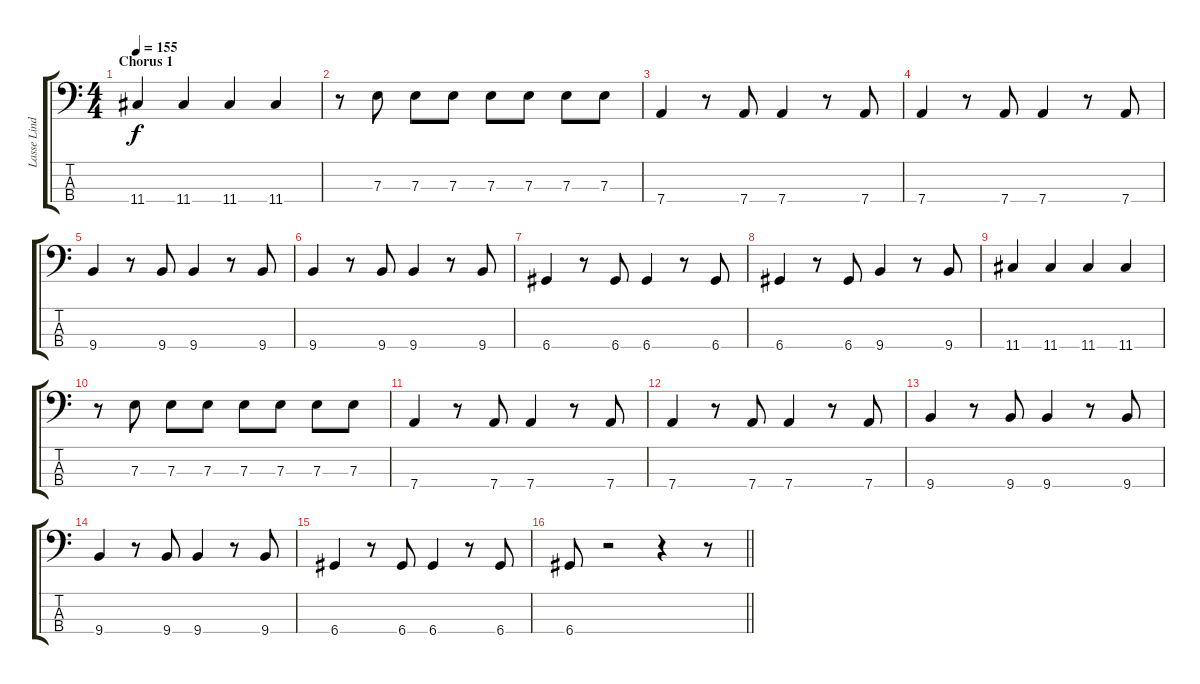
\track ("Lasse Lindfors - Bass" "Lasse Lind") {instrument electricbassfinger}
\staff {score tabs}
\tuning (G2 D2 A1 D1) {hide}
\ts (4 4)
\section ("" "Chorus 1")
\tempo 155
\clef f4
\ks c
11.4.4{dy f} 11.4.4 11.4.4 11.4.4 |
r.8 7.3.8 7.3.8 7.3.8 7.3.8 7.3.8 7.3.8 7.3.8 |
7.4.4 r.8 7.4.8 7.4.4 r.8 7.4.8 |
7.4.4 r.8 7.4.8 7.4.4 r.8 7.4.8 |
9.4.4 r.8 9.4.8 9.4.4 r.8 9.4.8 |
9.4.4 r.8 9.4.8 9.4.4 r.8 9.4.8 |
6.4.4 r.8 6.4.8 6.4.4 r.8 6.4.8 |
6.4.4 r.8 6.4.8 9.4.4 r.8 9.4.8 |
11.4.4 11.4.4 11.4.4 11.4.4 |
r.8 7.3.8 7.3.8 7.3.8 7.3.8 7.3.8 7.3.8 7.3.8 |
7.4.4 r.8 7.4.8 7.4.4 r.8 7.4.8 |
7.4.4 r.8 7.4.8 7.4.4 r.8 7.4.8 |
9.4.4 r.8 9.4.8 9.4.4 r.8 9.4.8 |
9.4.4 r.8 9.4.8 9.4.4 r.8 9.4.8 |
6.4.4 r.8 6.4.8 6.4.4 r.8 6.4.8 |
\barLineRight lightlight
6.4.8 r.2 r.4 r.8
